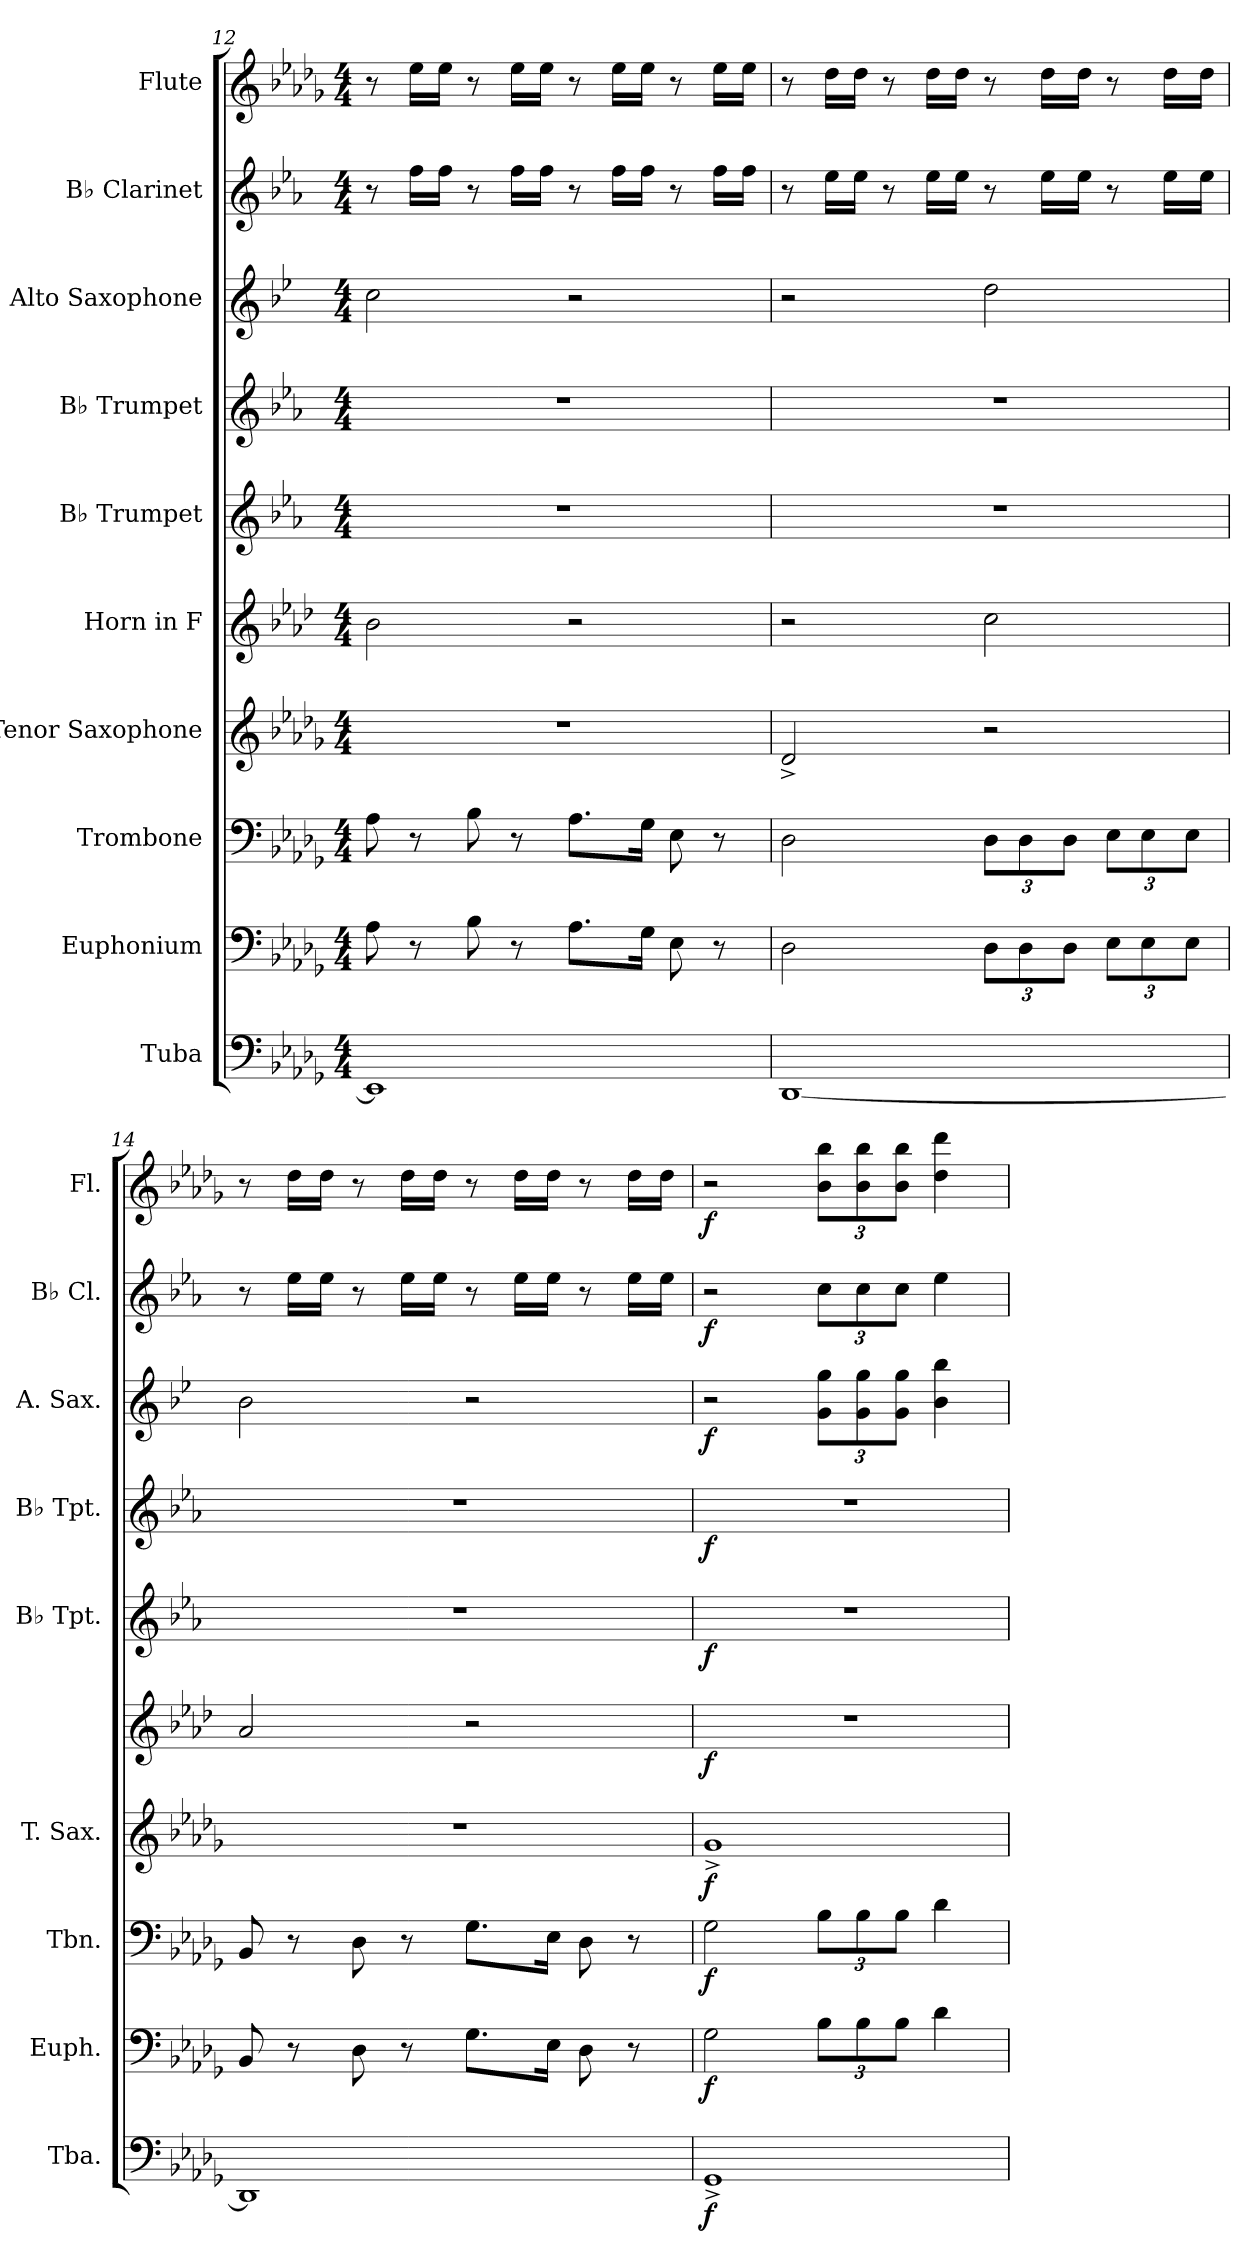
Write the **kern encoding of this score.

**kern	**dynam	**kern	**dynam	**kern	**dynam	**kern	**dynam	**kern	**dynam	**kern	**dynam	**kern	**dynam	**kern	**dynam	**kern	**dynam	**kern	**dynam
*part10	*part10	*part9	*part9	*part8	*part8	*part7	*part7	*part6	*part6	*part5	*part5	*part4	*part4	*part3	*part3	*part2	*part2	*part1	*part1
*staff10	*staff10	*staff9	*staff9	*staff8	*staff8	*staff7	*staff7	*staff6	*staff6	*staff5	*staff5	*staff4	*staff4	*staff3	*staff3	*staff2	*staff2	*staff1	*staff1
*I"Tuba	*	*I"Euphonium	*	*I"Trombone	*	*I"Tenor Saxophone	*	*I"Horn in F	*	*I"B♭ Trumpet	*	*I"B♭ Trumpet	*	*I"Alto Saxophone	*	*I"B♭ Clarinet	*	*I"Flute	*
*I'Tba.	*	*I'Euph.	*	*I'Tbn.	*	*I'T. Sax.	*	*	*	*I'B♭ Tpt.	*	*I'B♭ Tpt.	*	*I'A. Sax.	*	*I'B♭ Cl.	*	*I'Fl.	*
*clefF4	*	*clefF4	*	*clefF4	*	*clefG2	*	*clefG2	*	*clefG2	*	*clefG2	*	*clefG2	*	*clefG2	*	*clefG2	*
*	*	*	*	*	*	*ITrd8c14	*	*ITrd4c7	*	*ITrd1c2	*	*ITrd1c2	*	*ITrd5c9	*	*ITrd1c2	*	*	*
*k[b-e-a-d-g-]	*	*k[b-e-a-d-g-]	*	*k[b-e-a-d-g-]	*	*k[b-e-a-d-g-]	*	*k[b-e-a-d-g-]	*	*k[b-e-a-d-g-]	*	*k[b-e-a-d-g-]	*	*k[b-e-a-d-g-]	*	*k[b-e-a-d-g-]	*	*k[b-e-a-d-g-]	*
*M4/4	*	*M4/4	*	*M4/4	*	*M4/4	*	*M4/4	*	*M4/4	*	*M4/4	*	*M4/4	*	*M4/4	*	*M4/4	*
=12	=12	=12	=12	=12	=12	=12	=12	=12	=12	=12	=12	=12	=12	=12	=12	=12	=12	=12	=12
1EE-]	.	8A-\	.	8A-\	.	1r	.	2e-\	.	1r	.	1r	.	2e-\	.	8r	.	8r	.
.	.	8r	.	8r	.	.	.	.	.	.	.	.	.	.	.	16ee-\LL	.	16ee-\LL	.
.	.	.	.	.	.	.	.	.	.	.	.	.	.	.	.	16ee-\JJ	.	16ee-\JJ	.
.	.	8B-\	.	8B-\	.	.	.	.	.	.	.	.	.	.	.	8r	.	8r	.
.	.	8r	.	8r	.	.	.	.	.	.	.	.	.	.	.	16ee-\LL	.	16ee-\LL	.
.	.	.	.	.	.	.	.	.	.	.	.	.	.	.	.	16ee-\JJ	.	16ee-\JJ	.
.	.	8.A-\L	.	8.A-\L	.	.	.	2r	.	.	.	.	.	2r	.	8r	.	8r	.
.	.	.	.	.	.	.	.	.	.	.	.	.	.	.	.	16ee-\LL	.	16ee-\LL	.
.	.	16G-\Jk	.	16G-\Jk	.	.	.	.	.	.	.	.	.	.	.	16ee-\JJ	.	16ee-\JJ	.
.	.	8E-\	.	8E-\	.	.	.	.	.	.	.	.	.	.	.	8r	.	8r	.
.	.	8r	.	8r	.	.	.	.	.	.	.	.	.	.	.	16ee-\LL	.	16ee-\LL	.
.	.	.	.	.	.	.	.	.	.	.	.	.	.	.	.	16ee-\JJ	.	16ee-\JJ	.
=13	=13	=13	=13	=13	=13	=13	=13	=13	=13	=13	=13	=13	=13	=13	=13	=13	=13	=13	=13
[1DD-	.	2D-\	.	2D-\	.	2D-^/	.	2r	.	1r	.	1r	.	2r	.	8r	.	8r	.
.	.	.	.	.	.	.	.	.	.	.	.	.	.	.	.	16dd-\LL	.	16dd-\LL	.
.	.	.	.	.	.	.	.	.	.	.	.	.	.	.	.	16dd-\JJ	.	16dd-\JJ	.
.	.	.	.	.	.	.	.	.	.	.	.	.	.	.	.	8r	.	8r	.
.	.	.	.	.	.	.	.	.	.	.	.	.	.	.	.	16dd-\LL	.	16dd-\LL	.
.	.	.	.	.	.	.	.	.	.	.	.	.	.	.	.	16dd-\JJ	.	16dd-\JJ	.
*	*	*Xbrackettup	*	*Xbrackettup	*	*	*	*	*	*	*	*	*	*	*	*	*	*	*
.	.	12D-\L	.	12D-\L	.	2r	.	2f\	.	.	.	.	.	2f\	.	8r	.	8r	.
.	.	12D-\	.	12D-\	.	.	.	.	.	.	.	.	.	.	.	.	.	.	.
.	.	.	.	.	.	.	.	.	.	.	.	.	.	.	.	16dd-\LL	.	16dd-\LL	.
.	.	12D-\J	.	12D-\J	.	.	.	.	.	.	.	.	.	.	.	.	.	.	.
.	.	.	.	.	.	.	.	.	.	.	.	.	.	.	.	16dd-\JJ	.	16dd-\JJ	.
.	.	12E-\L	.	12E-\L	.	.	.	.	.	.	.	.	.	.	.	8r	.	8r	.
.	.	12E-\	.	12E-\	.	.	.	.	.	.	.	.	.	.	.	.	.	.	.
.	.	.	.	.	.	.	.	.	.	.	.	.	.	.	.	16dd-\LL	.	16dd-\LL	.
.	.	12E-\J	.	12E-\J	.	.	.	.	.	.	.	.	.	.	.	.	.	.	.
.	.	.	.	.	.	.	.	.	.	.	.	.	.	.	.	16dd-\JJ	.	16dd-\JJ	.
!!LO:PB:g=z
=14	=14	=14	=14	=14	=14	=14	=14	=14	=14	=14	=14	=14	=14	=14	=14	=14	=14	=14	=14
1DD-]	.	8BB-/	.	8BB-/	.	1r	.	2d-/	.	1r	.	1r	.	2d-\	.	8r	.	8r	.
.	.	8r	.	8r	.	.	.	.	.	.	.	.	.	.	.	16dd-\LL	.	16dd-\LL	.
.	.	.	.	.	.	.	.	.	.	.	.	.	.	.	.	16dd-\JJ	.	16dd-\JJ	.
.	.	8D-\	.	8D-\	.	.	.	.	.	.	.	.	.	.	.	8r	.	8r	.
.	.	8r	.	8r	.	.	.	.	.	.	.	.	.	.	.	16dd-\LL	.	16dd-\LL	.
.	.	.	.	.	.	.	.	.	.	.	.	.	.	.	.	16dd-\JJ	.	16dd-\JJ	.
.	.	8.G-\L	.	8.G-\L	.	.	.	2r	.	.	.	.	.	2r	.	8r	.	8r	.
.	.	.	.	.	.	.	.	.	.	.	.	.	.	.	.	16dd-\LL	.	16dd-\LL	.
.	.	16E-\Jk	.	16E-\Jk	.	.	.	.	.	.	.	.	.	.	.	16dd-\JJ	.	16dd-\JJ	.
.	.	8D-\	.	8D-\	.	.	.	.	.	.	.	.	.	.	.	8r	.	8r	.
.	.	8r	.	8r	.	.	.	.	.	.	.	.	.	.	.	16dd-\LL	.	16dd-\LL	.
.	.	.	.	.	.	.	.	.	.	.	.	.	.	.	.	16dd-\JJ	.	16dd-\JJ	.
=15	=15	=15	=15	=15	=15	=15	=15	=15	=15	=15	=15	=15	=15	=15	=15	=15	=15	=15	=15
!	!LO:DY:b	!	!LO:DY:b	!	!LO:DY:b	!	!LO:DY:b	!	!LO:DY:b	!	!LO:DY:b	!	!LO:DY:b	!	!LO:DY:b	!	!LO:DY:b	!	!LO:DY:b
1GG-^	f	2G-\	f	2G-\	f	1G-^	f	1r	f	1r	f	1r	f	2r	f	2r	f	2r	f
*	*	*	*	*	*	*	*	*	*	*	*	*	*	*Xbrackettup	*	*Xbrackettup	*	*Xbrackettup	*
.	.	12B-\L	.	12B-\L	.	.	.	.	.	.	.	.	.	12B-\ 12b-\L	.	12b-\L	.	12b-\ 12bb-\L	.
.	.	12B-\	.	12B-\	.	.	.	.	.	.	.	.	.	12B-\ 12b-\	.	12b-\	.	12b-\ 12bb-\	.
.	.	12B-\J	.	12B-\J	.	.	.	.	.	.	.	.	.	12B-\ 12b-\J	.	12b-\J	.	12b-\ 12bb-\J	.
.	.	4d-\	.	4d-\	.	.	.	.	.	.	.	.	.	4d-\ 4dd-\	.	4dd-\	.	4dd-\ 4ddd-\	.
=	=	=	=	=	=	=	=	=	=	=	=	=	=	=	=	=	=	=	=
*-	*-	*-	*-	*-	*-	*-	*-	*-	*-	*-	*-	*-	*-	*-	*-	*-	*-	*-	*-
